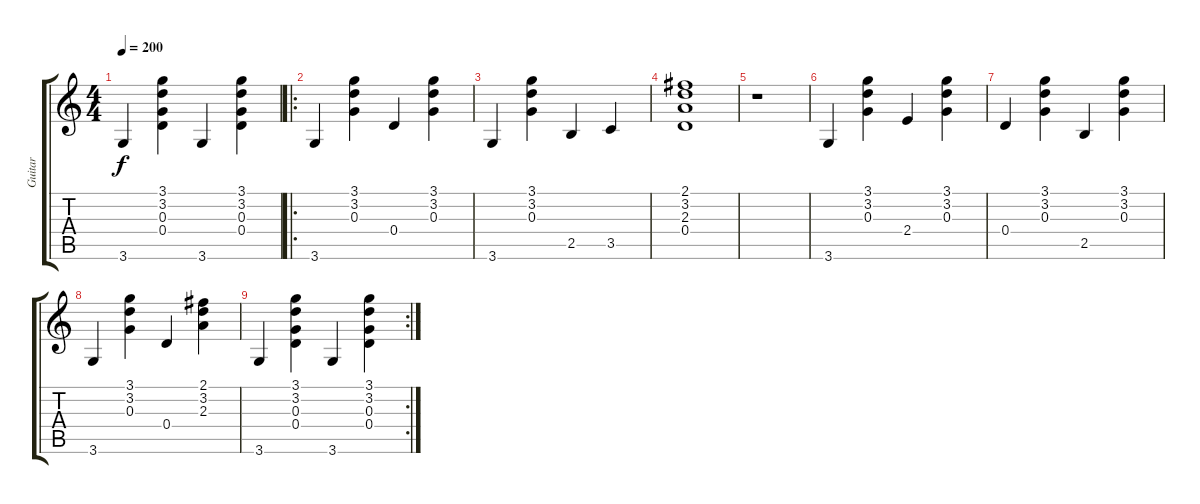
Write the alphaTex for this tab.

\track ("Guitar" "Guitar") {instrument acousticguitarsteel}
\staff {score tabs}
\tuning (E4 B3 G3 D3 A2 E2) {hide}
\ts (4 4)
\tempo 200
\clef g2
\ks c
3.6.4{dy f} (3.1 3.2 0.3 0.4).4 3.6.4 (3.1 3.2 0.3 0.4).4 |
\ro
3.6.4 (3.1 3.2 0.3).4 0.4.4 (3.1 3.2 0.3).4 |
3.6.4 (3.1 3.2 0.3).4 2.5.4 3.5.4 |
(2.1 3.2 2.3 0.4).1 |
r.1 |
3.6.4 (3.1 3.2 0.3).4 2.4.4 (3.1 3.2 0.3).4 |
0.4.4 (3.1 3.2 0.3).4 2.5.4 (3.1 3.2 0.3).4 |
3.6.4 (3.1 3.2 0.3).4 0.4.4 (2.1 3.2 2.3).4 |
\rc 2
3.6.4 (3.1 3.2 0.3 0.4).4 3.6.4 (3.1 3.2 0.3 0.4).4
